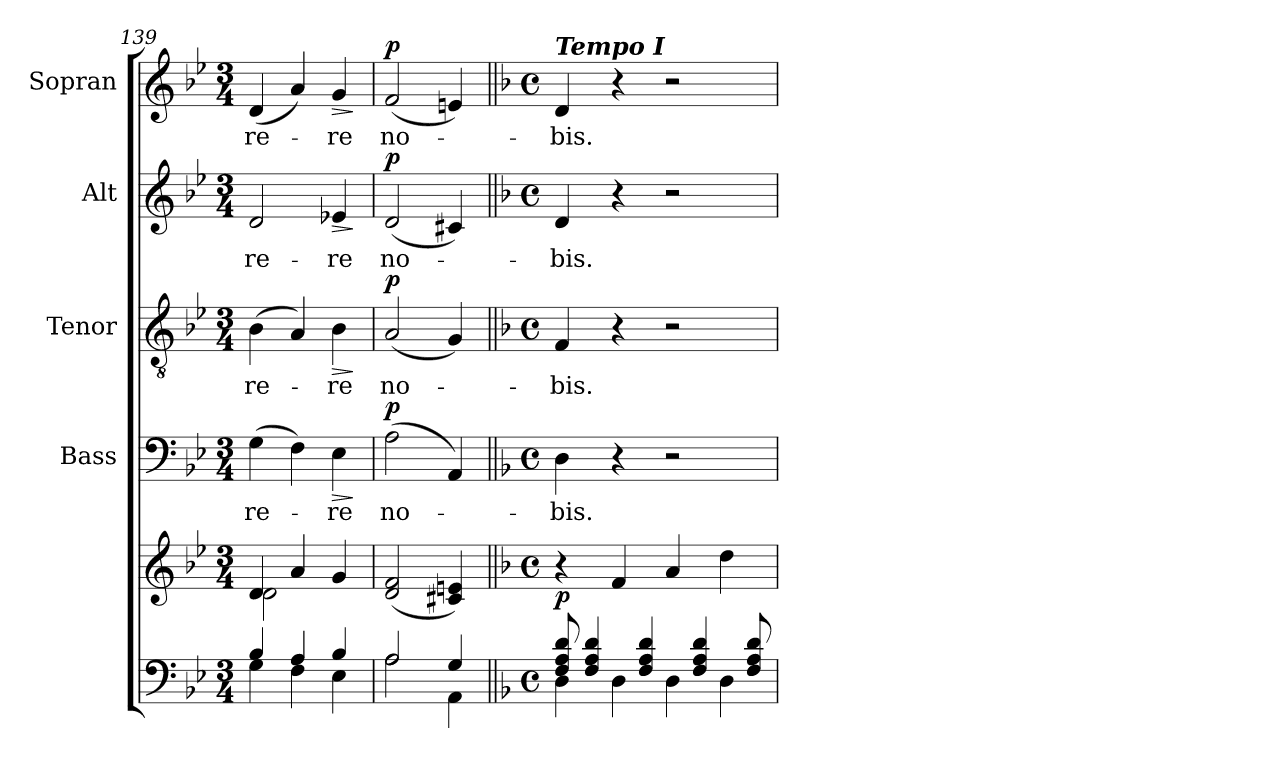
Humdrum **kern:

**kern	**kern	**dynam	**kern	**text	**dynam	**kern	**text	**dynam	**kern	**text	**dynam	**kern	**text	**dynam
*part5	*part5	*part5	*part4	*part4	*part4	*part3	*part3	*part3	*part2	*part2	*part2	*part1	*part1	*part1
*staff6	*staff5	*staff5/6	*staff4	*staff4	*staff4	*staff3	*staff3	*staff3	*staff2	*staff2	*staff2	*staff1	*staff1	*staff1
*	*	*	*I"Bass	*	*	*I"Tenor	*	*	*I"Alt	*	*	*I"Sopran	*	*
*	*	*	*I'B.	*	*	*I'T.	*	*	*I'A.	*	*	*I'S.	*	*
*clefF4	*clefG2	*	*clefF4	*	*	*clefGv2	*	*	*clefG2	*	*	*clefG2	*	*
*k[b-e-]	*k[b-e-]	*	*k[b-e-]	*	*	*k[b-e-]	*	*	*k[b-e-]	*	*	*k[b-e-]	*	*
*B-:	*B-:	*	*B-:	*	*	*B-:	*	*	*B-:	*	*	*B-:	*	*
*M3/4	*M3/4	*	*M3/4	*	*	*M3/4	*	*	*M3/4	*	*	*M3/4	*	*
=139	=139	=139	=139	=139	=139	=139	=139	=139	=139	=139	=139	=139	=139	=139
*^	*^	*	*	*	*	*	*	*	*	*	*	*	*	*
!	!	!	!	!	!	!LO:LY:b	!	!	!LO:LY:b	!	!	!LO:LY:b	!	!	!LO:LY:b	!
4B-/	4G\	4d/	2d\	.	(>4G\	-re-	.	(>4B-\	-re-	.	2d/	-re-	.	(<4d/	-re-	.
4A/	4F\	4a/	.	.	4F\)	.	.	4A/)	.	.	.	.	.	4a/)	.	.
!	!	!	!	!	!	!LO:LY:b	!LO:HP:b	!	!LO:LY:b	!LO:HP:b	!	!LO:LY:b	!LO:HP:b	!	!LO:LY:b	!LO:HP:b
4B-/	4E-\	4g/	4ryy	.	4E-\	-re	>	4B-\	-re	>	4e-X/	-re	>	4g/	-re	>
*v	*v	*	*	*	*	*	*	*	*	*	*	*	*	*	*	*
*	*v	*v	*	*	*	*	*	*	*	*	*	*	*	*	*
.	.	.	.	.	]	.	.	]	.	.	]	.	.	]
=140	=140	=140	=140	=140	=140	=140	=140	=140	=140	=140	=140	=140	=140	=140
*^	*	*	*	*	*	*	*	*	*	*	*	*	*	*
!	!	!	!	!	!LO:LY:b	!LO:DY:a	!	!LO:LY:b	!LO:DY:a	!	!LO:LY:b	!LO:DY:a	!	!LO:LY:b	!LO:DY:a
2A/	2A\	(<2d/ 2f/	.	(>2A\	no-	p	(<2A/	no-	p	(<2d/	no-	p	(<2f/	no-	p
4G/	4AA\	4c#X/ 4en/)	.	4AA/)	.	.	4G/)	.	.	4c#X/)	.	.	4en/)	.	.
=141||	=141||	=141||	=141||	=141||	=141||	=141||	=141||	=141||	=141||	=141||	=141||	=141||	=141||	=141||	=141||
*k[b-]	*	*k[b-]	*	*k[b-]	*	*	*k[b-]	*	*	*k[b-]	*	*	*k[b-]	*	*
*F:	*	*F:	*	*F:	*	*	*F:	*	*	*F:	*	*	*F:	*	*
*M4/4	*	*M4/4	*	*M4/4	*	*	*M4/4	*	*	*M4/4	*	*	*M4/4	*	*
*met(c)	*	*met(c)	*	*met(c)	*	*	*met(c)	*	*	*met(c)	*	*	*met(c)	*	*
!	!	!	!	!	!	!	!	!	!	!	!	!	!LO:TX:a:Bi:t=Tempo I	!	!
!	!	!	!LO:DY:b	!	!LO:LY:b	!	!	!LO:LY:b	!	!	!LO:LY:b	!	!	!LO:LY:b	!
8F/ 8A/ 8d/	4D\	4r	p	4D\	-bis.	.	4F/	-bis.	.	4d/	-bis.	.	4d/	-bis.	.
4F/ 4A/ 4d/	.	.	.	.	.	.	.	.	.	.	.	.	.	.	.
.	4D\	4f/	.	4r	.	.	4r	.	.	4r	.	.	4r	.	.
4F/ 4A/ 4d/	.	.	.	.	.	.	.	.	.	.	.	.	.	.	.
.	4D\	4a/	.	2r	.	.	2r	.	.	2r	.	.	2r	.	.
4F/ 4A/ 4d/	.	.	.	.	.	.	.	.	.	.	.	.	.	.	.
.	4D\	4dd\	.	.	.	.	.	.	.	.	.	.	.	.	.
8F/ 8A/ 8d/	.	.	.	.	.	.	.	.	.	.	.	.	.	.	.
*v	*v	*	*	*	*	*	*	*	*	*	*	*	*	*	*
=	=	=	=	=	=	=	=	=	=	=	=	=	=	=
*-	*-	*-	*-	*-	*-	*-	*-	*-	*-	*-	*-	*-	*-	*-
